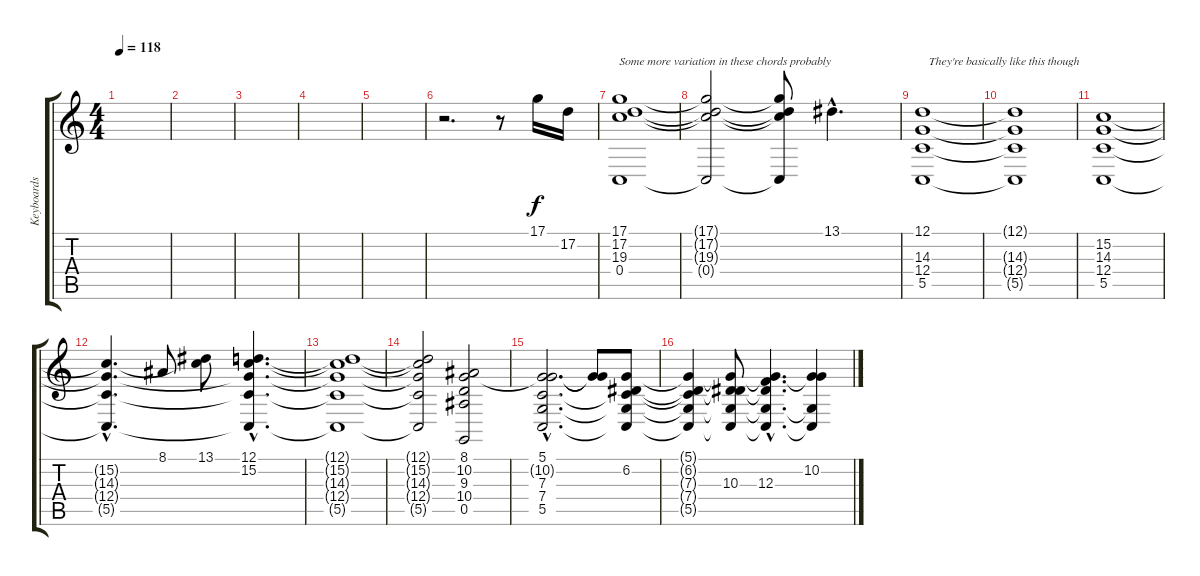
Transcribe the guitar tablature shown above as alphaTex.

\track ("Keyboards II" "Keyboards ") {instrument stringensemble2}
\staff {score tabs}
\tuning (D4 A3 F3 C3 G2 C2) {hide}
\ts (4 4)
\tempo 118
\clef g2
\ks c
|
|
|
|
|
r.2{d} r.8 17.1.16{volume 10 balance 8 instrument electricpiano1} 17.2.16 |
(17.1 17.2 19.3 0.4).1{txt "Some more variation in these chords probably"} |
(17.1{t} 17.2{t} 19.3{t} 0.4{t}).2 (17.1{t} 17.2{t} 19.3{t} 0.4{t}).8 13.1{hac}.4{d} |
(12.1 14.3 12.4 5.5).1{txt "  They're basically like this though"} |
(12.1{t} 14.3{t} 12.4{t} 5.5{t}).1 |
(15.2 14.3 12.4 5.5).1 |
(15.2{hac t} 14.3{hac t} 12.4{hac t} 5.5{hac t}).4{d} 8.1.8 (13.1 15.2{t}).8 (12.1{hac} 15.2{hac} 14.3{hac t} 12.4{hac t} 5.5{hac t}).4{d} |
(12.1{t} 15.2{t} 14.3{t} 12.4{t} 5.5{t}).1 |
(12.1{t} 15.2{t} 14.3{t} 12.4{t} 5.5{t}).2 (8.1 10.2 9.3 10.4 0.5).2 |
(5.1{hac} 10.2{hac t} 7.3{hac} 7.4{hac} 5.5{hac}).2{d} (5.1{t} 10.2{t}).8 (5.1{t} 6.2 7.3{t} 7.4{t} 5.5{t}).8 |
(5.1{t} 6.2{t} 7.3{t} 7.4{t} 5.5{t}).4 (5.1{t} 6.2{t} 10.3 7.4{t} 5.5{t}).8 (5.1{hac t} 6.2{hac t} 12.3{hac} 7.4{hac t} 5.5{hac t}).4{d} (5.1{t} 10.2 7.4{t} 5.5{t}).4
